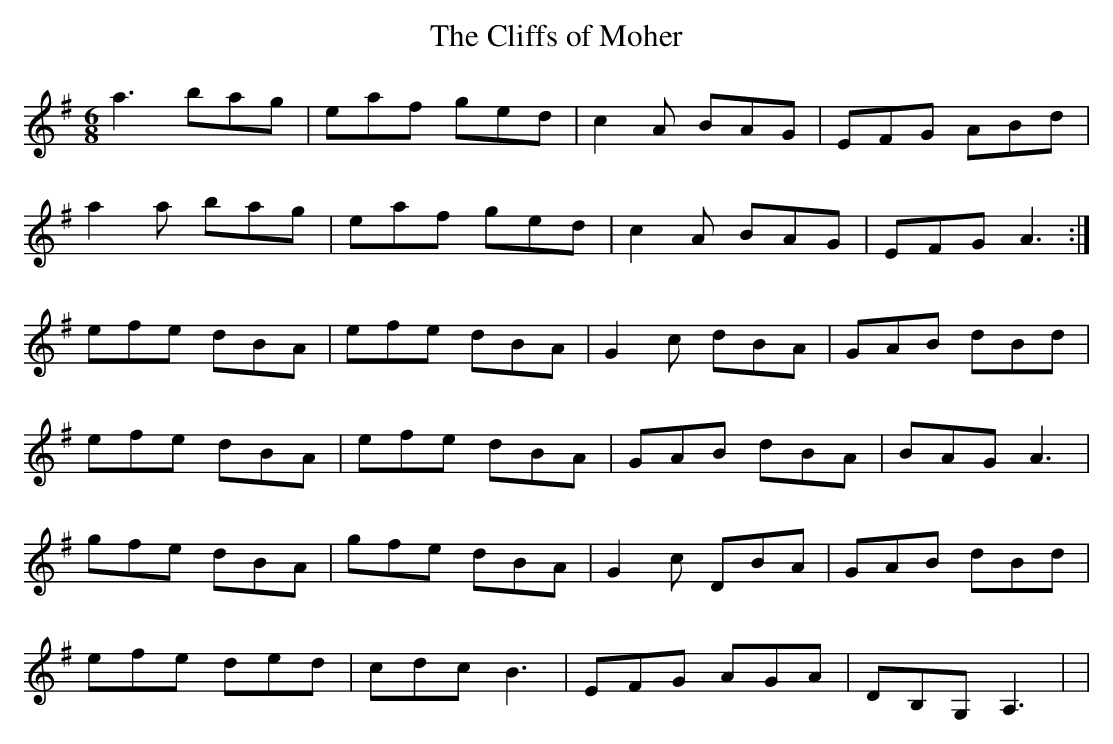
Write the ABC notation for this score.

X:1
T:The Cliffs of Moher
M:6/8
L:1/8
K:ADor
a3 bag|eaf ged|c2 A BAG|EFG ABd|
a2 a bag|eaf ged|c2 A BAG|EFG A3 :|
efe dBA|efe dBA|G2 c dBA|GAB dBd|
efe dBA|efe dBA|GAB dBA|BAG A3 |
gfe dBA|gfe dBA|G2 c DBA|GAB dBd|
efe ded|cdc B3|EFG AGA|DB,G, A,3 |>|
